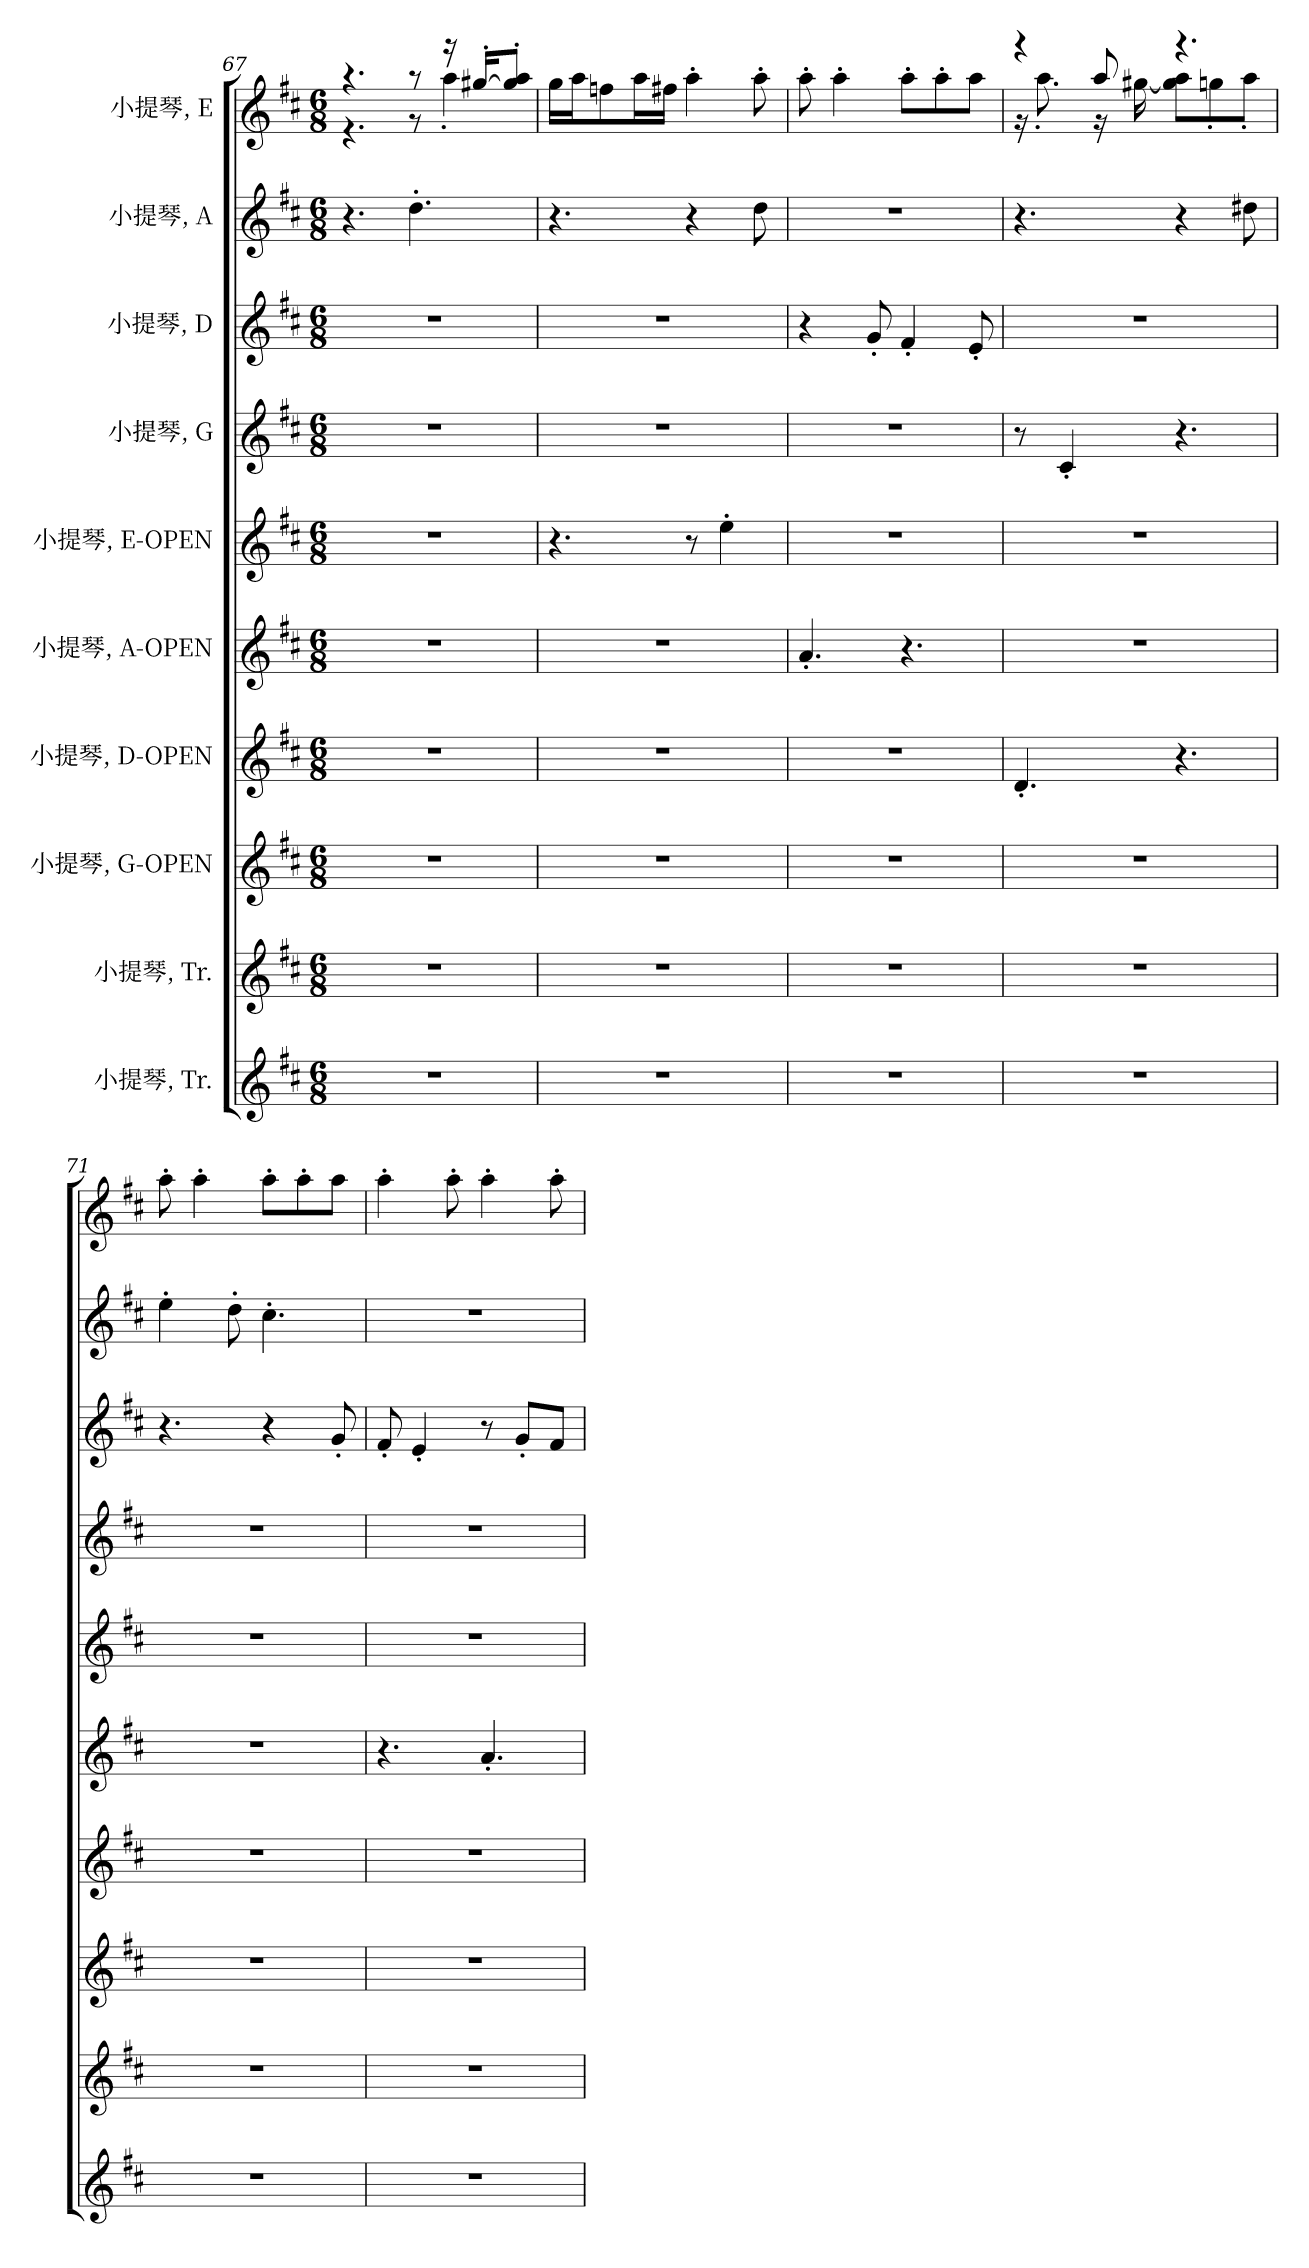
**kern	**kern	**kern	**kern	**kern	**kern	**kern	**kern	**kern	**kern
*part10	*part9	*part8	*part7	*part6	*part5	*part4	*part3	*part2	*part1
*staff10	*staff9	*staff8	*staff7	*staff6	*staff5	*staff4	*staff3	*staff2	*staff1
*I"小提琴, Tr.	*I"小提琴, Tr.	*I"小提琴, G-OPEN	*I"小提琴, D-OPEN	*I"小提琴, A-OPEN	*I"小提琴, E-OPEN	*I"小提琴, G	*I"小提琴, D	*I"小提琴, A	*I"小提琴, E
*clefG2	*clefG2	*clefG2	*clefG2	*clefG2	*clefG2	*clefG2	*clefG2	*clefG2	*clefG2
*k[f#c#]	*k[f#c#]	*k[f#c#]	*k[f#c#]	*k[f#c#]	*k[f#c#]	*k[f#c#]	*k[f#c#]	*k[f#c#]	*k[f#c#]
*M6/8	*M6/8	*M6/8	*M6/8	*M6/8	*M6/8	*M6/8	*M6/8	*M6/8	*M6/8
=67	=67	=67	=67	=67	=67	=67	=67	=67	=67
*	*	*	*	*	*	*	*	*	*^
2.r	2.r	2.r	2.r	2.r	2.r	2.r	2.r	4.r	4.r	4.r
.	.	.	.	.	.	.	.	4.dd'\	8r	8r
.	.	.	.	.	.	.	.	.	16r	4aa'\
.	.	.	.	.	.	.	.	.	[16gg#X'/KL	.
.	.	.	.	.	.	.	.	.	8gg#/]' 8aa/'J	.
*	*	*	*	*	*	*	*	*	*v	*v
=68	=68	=68	=68	=68	=68	=68	=68	=68	=68
2.r	2.r	2.r	2.r	2.r	4.r	2.r	2.r	4.r	16gg\LL
.	.	.	.	.	.	.	.	.	16aa\J
.	.	.	.	.	.	.	.	.	8ffn\
.	.	.	.	.	.	.	.	.	16aa\L
.	.	.	.	.	.	.	.	.	16ff#X\JJ
.	.	.	.	.	8r	.	.	4r	4aa'\
.	.	.	.	.	4ee'\	.	.	.	.
.	.	.	.	.	.	.	.	8dd\	8aa'\
!!LO:PB:g=z
=69	=69	=69	=69	=69	=69	=69	=69	=69	=69
2.r	2.r	2.r	2.r	4.a'/	2.r	2.r	4r	2.r	8aa'\
.	.	.	.	.	.	.	.	.	4aa'\
.	.	.	.	.	.	.	8g'/	.	.
.	.	.	.	4.r	.	.	4f#'/	.	8aa'\L
.	.	.	.	.	.	.	.	.	8aa'\
.	.	.	.	.	.	.	8e'/	.	8aa\J
=70	=70	=70	=70	=70	=70	=70	=70	=70	=70
*	*	*	*	*	*	*	*	*	*^
2.r	2.r	2.r	4.d'/	2.r	2.r	8r	2.r	4.r	4r	16r
.	.	.	.	.	.	.	.	.	.	8.aa'\
.	.	.	.	.	.	4c#'/	.	.	.	.
.	.	.	.	.	.	.	.	.	8aa/	16r
.	.	.	.	.	.	.	.	.	.	[16gg#X\
.	.	.	4.r	.	.	4.r	.	4r	4.r	8gg#\] 8aa\L
.	.	.	.	.	.	.	.	.	.	8ggn'\
.	.	.	.	.	.	.	.	8dd#X\	.	8aa'\J
*	*	*	*	*	*	*	*	*	*v	*v
=71	=71	=71	=71	=71	=71	=71	=71	=71	=71
2.r	2.r	2.r	2.r	2.r	2.r	2.r	4.r	4ee'\	8aa'\
.	.	.	.	.	.	.	.	.	4aa'\
.	.	.	.	.	.	.	.	8dd'\	.
.	.	.	.	.	.	.	4r	4.cc#'\	8aa'\L
.	.	.	.	.	.	.	.	.	8aa'\
.	.	.	.	.	.	.	8g'/	.	8aa\J
=72	=72	=72	=72	=72	=72	=72	=72	=72	=72
2.r	2.r	2.r	2.r	4.r	2.r	2.r	8f#'/	2.r	4aa'\
.	.	.	.	.	.	.	4e'/	.	.
.	.	.	.	.	.	.	.	.	8aa'\
.	.	.	.	4.a'/	.	.	8r	.	4aa'\
.	.	.	.	.	.	.	8g'/L	.	.
.	.	.	.	.	.	.	8f#/J	.	8aa'\
=	=	=	=	=	=	=	=	=	=
*-	*-	*-	*-	*-	*-	*-	*-	*-	*-
